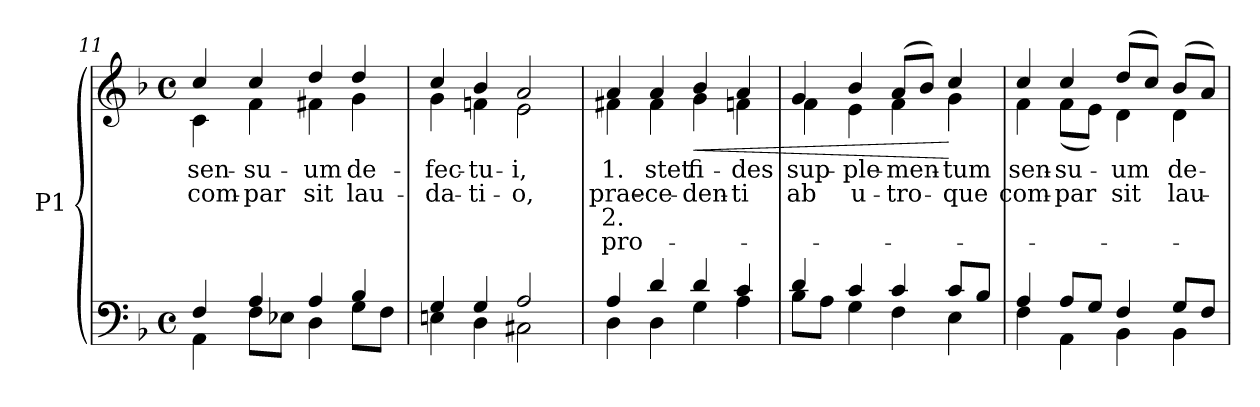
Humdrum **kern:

**kern	**kern	**text	**text	**text	**text	**dynam
*part1	*part1	*part1	*part1	*part1	*part1	*part1
*staff2	*staff1	*staff1	*staff1	*staff1	*staff1	*staff1/2
*I"P1	*	*	*	*	*	*
*clefF4	*clefG2	*	*	*	*	*
*k[b-]	*k[b-]	*	*	*	*	*
*F:	*F:	*	*	*	*	*
*M4/4	*M4/4	*	*	*	*	*
*met(c)	*met(c)	*	*	*	*	*
=11	=11	=11	=11	=11	=11	=11
*^	*	*	*	*	*	*
!	!	!	!LO:LY:b:color=#000000	!LO:LY:b:color=#000000	!	!	!
*	*	*^	*	*	*	*	*
4Fi/	4AAi\	4cci/	4ci\	sen-	com-	.	.	.
!	!	!	!	!LO:LY:b:color=#000000	!LO:LY:b:color=#000000	!	!	!
4Ai/	8Fi\L	4cci/	4fi\	-su-	-par	.	.	.
.	8E-Xi\J	.	.	.	.	.	.	.
!	!	!	!	!LO:LY:b:color=#000000	!LO:LY:b:color=#000000	!	!	!
4Ai/	4Di\	4ddi/	4f#Xi\	-um	sit	.	.	.
!	!	!	!	!LO:LY:b:color=#000000	!LO:LY:b:color=#000000	!	!	!
4B-i/	8Gi\L	4ddi/	4gi\	de-	lau-	.	.	.
.	8Fi\J	.	.	.	.	.	.	.
=12	=12	=12	=12	=12	=12	=12	=12	=12
!	!	!	!	!LO:LY:b:color=#000000	!LO:LY:b:color=#000000	!	!	!
4Gi/	4Eni\	4cci/	4gi\	-fec-	-da-	.	.	.
!	!	!	!	!LO:LY:b:color=#000000	!LO:LY:b:color=#000000	!	!	!
4Gi/	4Di\	4b-i/	4fni\	-tu-	-ti-	.	.	.
!	!	!	!	!LO:LY:b:color=#000000	!LO:LY:b:color=#000000	!	!	!
2Ai/	2C#Xi\	2ai/	2ei\	-i,	-o,	.	.	.
!!LO:LB:g=z	!!
=13	=13	=13	=13	=13	=13	=13	=13	=13
!	!	!	!	!LO:LY:b:color=#000000	!LO:LY:b:color=#000000	!LO:LY:b:color=#000000	!LO:LY:b:color=#000000	!
4Ai/	4Di\	4ai/	4f#Xi\	1.	prae-	2.	pro-	.
!	!	!	!	!LO:LY:b:color=#000000	!LO:LY:b:color=#000000	!	!	!
4di/	4Di\	4ai/	4f#i\	-stet	-ce-	.	.	.
!	!	!	!	!LO:LY:b:color=#000000	!LO:LY:b:color=#000000	!	!	!LO:HP:b
4di/	4Gi\	4b-i/	4gi\	fi-	-den-	.	.	<
!	!	!	!	!LO:LY:b:color=#000000	!LO:LY:b:color=#000000	!	!	!
4ci/	4Ai\	4ai/	4fni\	-des	-ti	.	.	.
=14	=14	=14	=14	=14	=14	=14	=14	=14
!	!	!	!	!LO:LY:b:color=#000000	!LO:LY:b:color=#000000	!	!	!
4di/	8B-i\L	4gi/	4fi\	sup-	ab	.	.	.
.	8Ai\J	.	.	.	.	.	.	.
!	!	!	!	!LO:LY:b:color=#000000	!LO:LY:b:color=#000000	!	!	!
4ci/	4Gi\	4b-i/	4ei\	-ple-	u-	.	.	.
!	!	!	!	!LO:LY:b:color=#000000	!LO:LY:b:color=#000000	!	!	!
4ci/	4Fi\	(8ai/L	4fi\	-men-	-tro-	.	.	.
.	.	8b-i/J)	.	.	.	.	.	.
!	!	!	!	!LO:LY:b:color=#000000	!LO:LY:b:color=#000000	!	!	!
8ci/L	4Ei\	4cci/	4gi\	-tum	-que	.	.	[
8B-i/J	.	.	.	.	.	.	.	.
=15	=15	=15	=15	=15	=15	=15	=15	=15
!	!	!	!	!LO:LY:b:color=#000000	!LO:LY:b:color=#000000	!	!	!
4Ai/	4Fi\	4cci/	4fi\	sen-	com-	.	.	.
!	!	!	!	!LO:LY:b:color=#000000	!LO:LY:b:color=#000000	!	!	!
8Ai/L	4AAi\	4cci/	(8fi\L	-su-	-par	.	.	.
8Gi/J	.	.	8ei\J)	.	.	.	.	.
!	!	!	!	!LO:LY:b:color=#000000	!LO:LY:b:color=#000000	!	!	!
4Fi/	4BB-i\	(8ddi/L	4di\	-um	sit	.	.	.
.	.	8cci/J)	.	.	.	.	.	.
!	!	!	!	!LO:LY:b:color=#000000	!LO:LY:b:color=#000000	!	!	!
8Gi/L	4BB-i\	(8b-i/L	4di\	de-	lau-	.	.	.
8Fi/J	.	8ai/J)	.	.	.	.	.	.
*v	*v	*	*	*	*	*	*	*
*	*v	*v	*	*	*	*	*
=	=	=	=	=	=	=
*-	*-	*-	*-	*-	*-	*-
